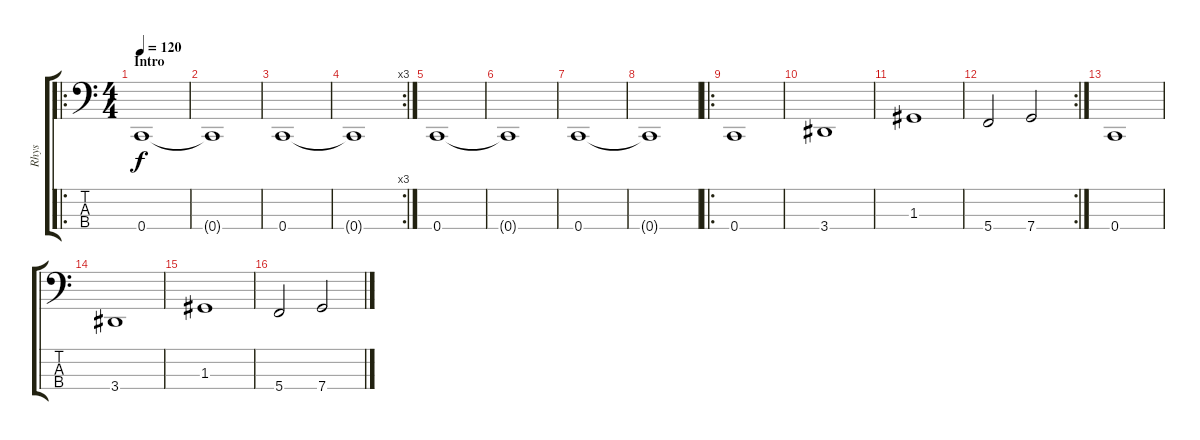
\track ("Rhys" "Rhys") {instrument electricbasspick}
\staff {score tabs}
\tuning (F2 C2 G1 C1) {hide}
\ro
\ts (4 4)
\section ("" "Intro")
\tempo 120
\clef f4
\ks c
0.4.1{dy f instrument electricbasspick} |
0.4{t}.1 |
0.4.1 |
\rc 3
0.4{t}.1 |
0.4.1 |
0.4{t}.1 |
0.4.1 |
0.4{t}.1 |
\ro
0.4.1 |
3.4.1 |
1.3.1 |
\rc 2
5.4.2 7.4.2 |
0.4.1 |
3.4.1 |
1.3.1 |
5.4.2 7.4.2
